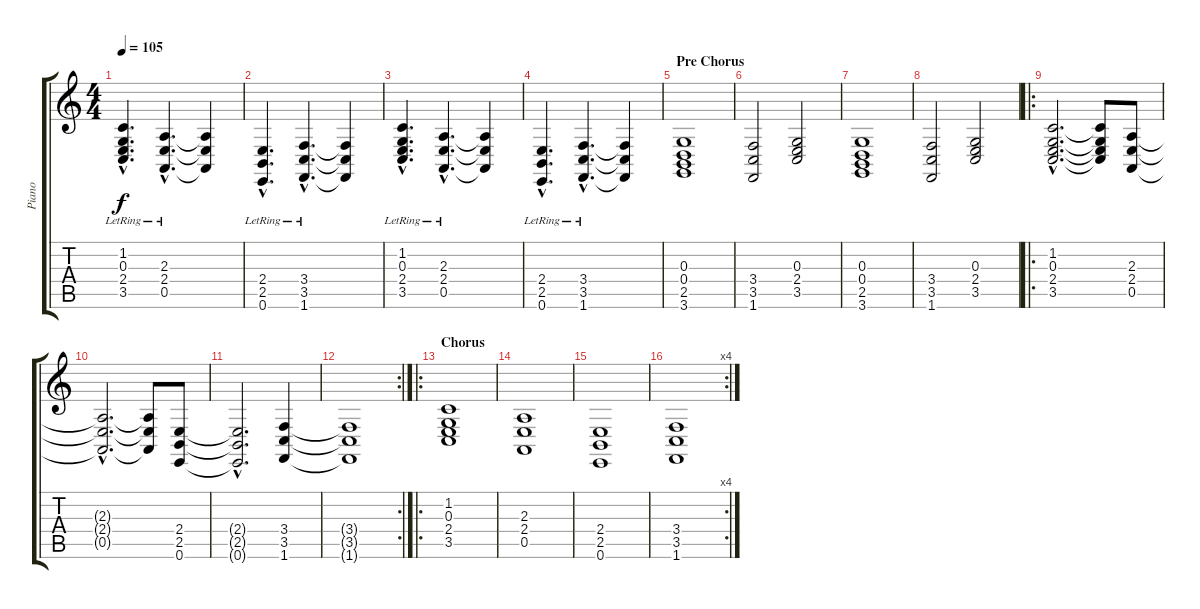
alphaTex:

\track ("Piano" "Piano") {instrument brightacousticpiano}
\staff {score tabs}
\tuning (E4 B3 G3 D3 A2 E2) {hide}
\ts (4 4)
\tempo 105
\clef g2
\ks c
(1.2{hac lr} 0.3{hac lr} 2.4{hac lr} 3.5{hac lr}).4{d dy f} (2.3{hac lr} 2.4{hac lr} 0.5{hac lr}).4{d} (2.3{t} 2.4{t} 0.5{t}).4 |
(2.4{hac lr} 2.5{hac lr} 0.6{hac lr}).4{d} (3.4{hac lr} 3.5{hac lr} 1.6{hac lr}).4{d} (3.4{t} 3.5{t} 1.6{t}).4 |
(1.2{hac lr} 0.3{hac lr} 2.4{hac lr} 3.5{hac lr}).4{d} (2.3{hac lr} 2.4{hac lr} 0.5{hac lr}).4{d} (2.3{t} 2.4{t} 0.5{t}).4 |
(2.4{hac lr} 2.5{hac lr} 0.6{hac lr}).4{d} (3.4{hac lr} 3.5{hac lr} 1.6{hac lr}).4{d} (3.4{t} 3.5{t} 1.6{t}).4 |
\section ("" "Pre Chorus")
(0.3 0.4 2.5 3.6).1 |
(3.4 3.5 1.6).2 (0.3 2.4 3.5).2 |
(0.3 0.4 2.5 3.6).1 |
(3.4 3.5 1.6).2 (0.3 2.4 3.5).2 |
\ro
(1.2{hac} 0.3{hac} 2.4{hac} 3.5{hac}).2{d} (1.2{t} 0.3{t} 2.4{t} 3.5{t}).8 (2.3 2.4 0.5).8 |
(2.3{hac t} 2.4{hac t} 0.5{hac t}).2{d} (2.3{t} 2.4{t} 0.5{t}).8 (2.4 2.5 0.6).8 |
(2.4{hac t} 2.5{hac t} 0.6{hac t}).2{d} (3.4 3.5 1.6).4 |
\rc 2
(3.4{t} 3.5{t} 1.6{t}).1 |
\ro
\section ("" "Chorus")
(1.2 0.3 2.4 3.5).1 |
(2.3 2.4 0.5).1 |
(2.4 2.5 0.6).1 |
\rc 4
(3.4 3.5 1.6).1
